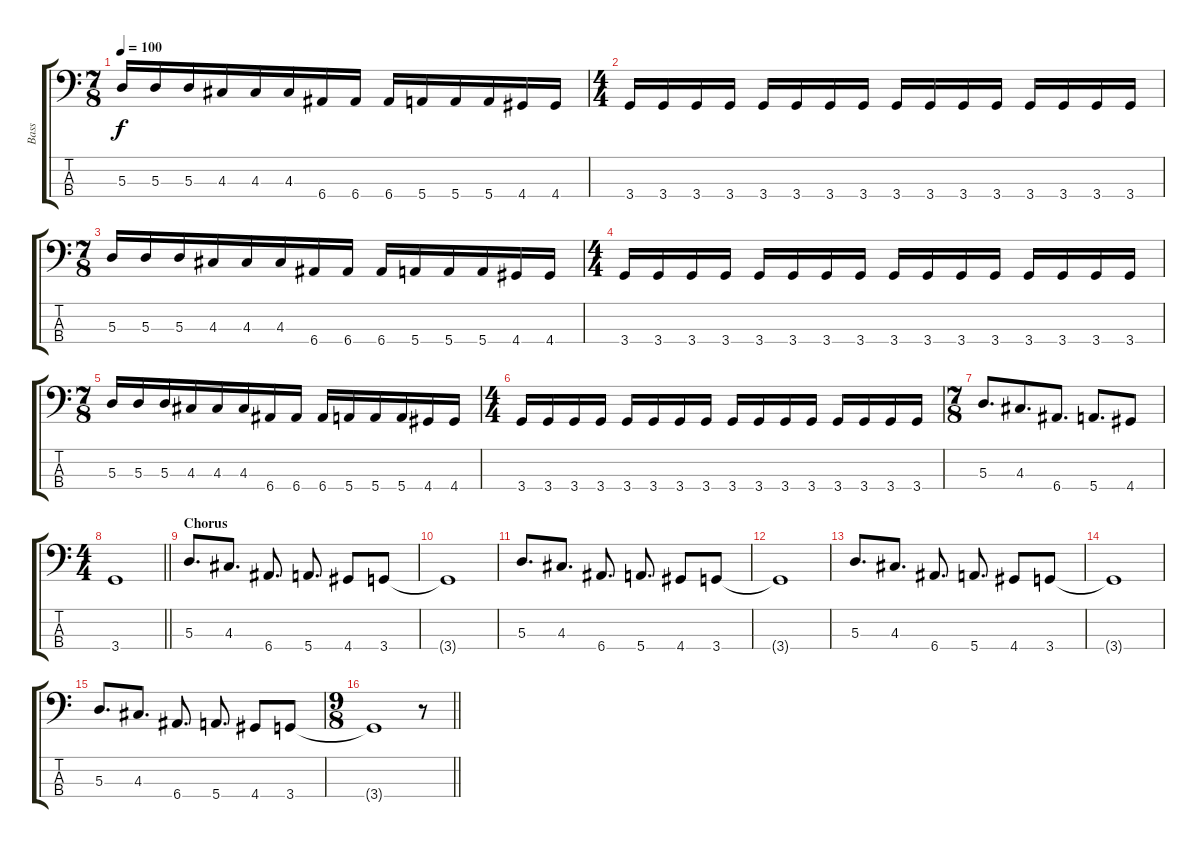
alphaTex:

\track ("Bass" "Bass") {instrument electricbassfinger}
\staff {score tabs}
\tuning (G2 D2 A1 E1) {hide}
\ts (7 8)
\tempo 100
\clef f4
\ks c
5.3.16{dy f} 5.3.16 5.3.16 4.3.16 4.3.16 4.3.16 6.4.16 6.4.16 6.4.16 5.4.16 5.4.16 5.4.16 4.4.16 4.4.16 |
\ts (4 4)
3.4.16 3.4.16 3.4.16 3.4.16 3.4.16 3.4.16 3.4.16 3.4.16 3.4.16 3.4.16 3.4.16 3.4.16 3.4.16 3.4.16 3.4.16 3.4.16 |
\ts (7 8)
5.3.16 5.3.16 5.3.16 4.3.16 4.3.16 4.3.16 6.4.16 6.4.16 6.4.16 5.4.16 5.4.16 5.4.16 4.4.16 4.4.16 |
\ts (4 4)
3.4.16 3.4.16 3.4.16 3.4.16 3.4.16 3.4.16 3.4.16 3.4.16 3.4.16 3.4.16 3.4.16 3.4.16 3.4.16 3.4.16 3.4.16 3.4.16 |
\ts (7 8)
5.3.16 5.3.16 5.3.16 4.3.16 4.3.16 4.3.16 6.4.16 6.4.16 6.4.16 5.4.16 5.4.16 5.4.16 4.4.16 4.4.16 |
\ts (4 4)
3.4.16 3.4.16 3.4.16 3.4.16 3.4.16 3.4.16 3.4.16 3.4.16 3.4.16 3.4.16 3.4.16 3.4.16 3.4.16 3.4.16 3.4.16 3.4.16 |
\ts (7 8)
5.3.8{d} 4.3.8{d} 6.4.8{d} 5.4.8{d} 4.4.8 |
\ts (4 4)
\barLineRight lightlight
3.4.1 |
\section ("" "Chorus")
5.3.8{d} 4.3.8{d} 6.4.8{d} 5.4.8{d} 4.4.8 3.4.8 |
3.4{t}.1 |
5.3.8{d} 4.3.8{d} 6.4.8{d} 5.4.8{d} 4.4.8 3.4.8 |
3.4{t}.1 |
5.3.8{d} 4.3.8{d} 6.4.8{d} 5.4.8{d} 4.4.8 3.4.8 |
3.4{t}.1 |
5.3.8{d} 4.3.8{d} 6.4.8{d} 5.4.8{d} 4.4.8 3.4.8 |
\ts (9 8)
\barLineRight lightlight
3.4{t}.1 r.8
